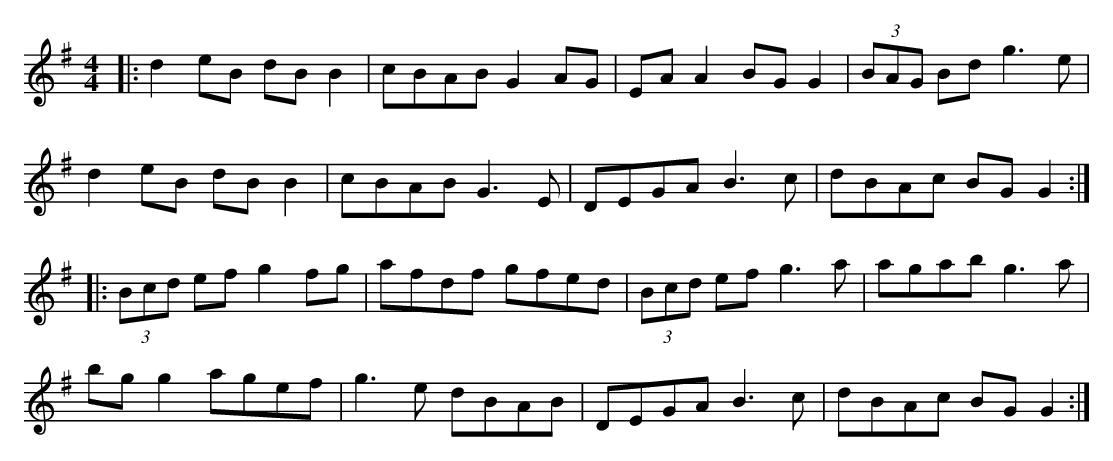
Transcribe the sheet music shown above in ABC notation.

X:1
M:4/4
K:G
|:d2 eB dB B2|cBAB G2AG|EA A2 BG G2|(3BAG Bd g3e|
d2 eB dB B2|cBAB G3E|DEGA B3c|dBAc BG G2:|
|:(3Bcd ef g2fg|afdf gfed|(3Bcd ef g3a|agab g3a|
bg g2 agef|g3e dBAB|DEGA B3c|dBAc BG G2:|
